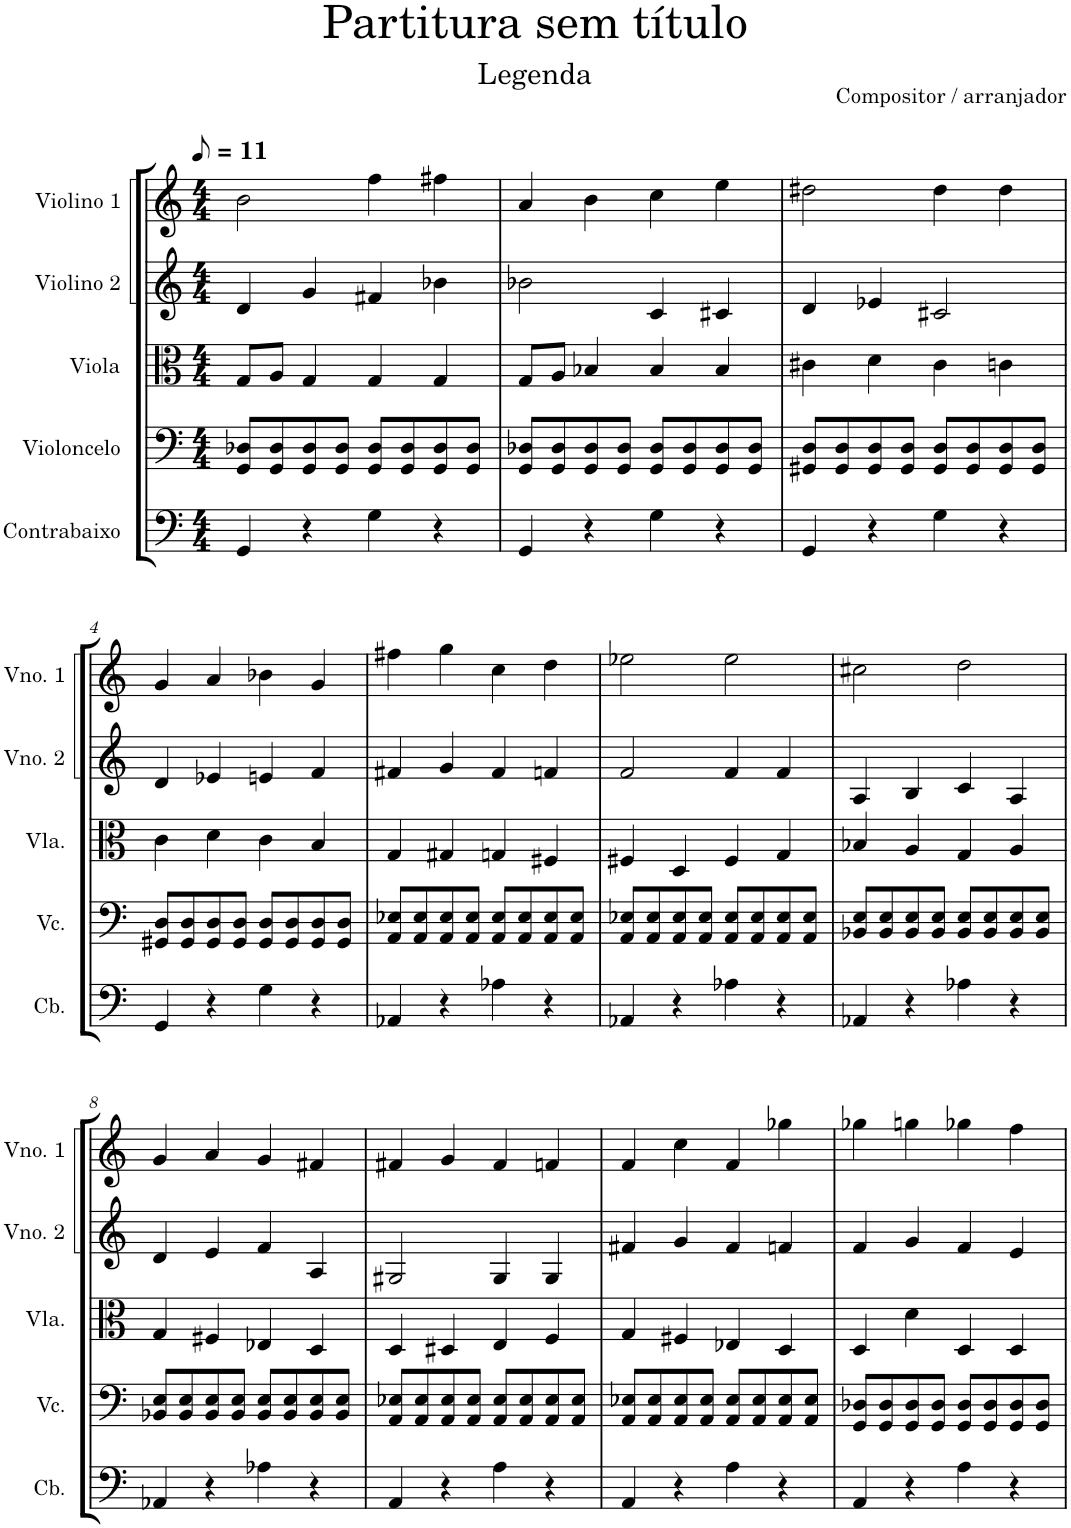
**kern	**kern	**kern	**kern	**kern
*part5	*part4	*part3	*part2	*part1
*staff5	*staff4	*staff3	*staff2	*staff1
*I"Contrabaixo	*I"Violoncelo	*I"Viola	*I"Violino 2	*I"Violino 1
*I'Cb.	*I'Vc.	*I'Vla.	*I'Vno. 2	*I'Vno. 1
*clefF4	*clefF4	*clefC3	*clefG2	*clefG2
*Trd7c12	*	*	*	*
*k[]	*k[]	*k[]	*k[]	*k[]
*M4/4	*M4/4	*M4/4	*M4/4	*M4/4
*MM6	*MM6	*MM6	*MM6	*MM6
=1	=1	=1	=1	=1
4GG/	8GG/ 8D-X/L	8G/L	4d/	2b\
.	8GG/ 8D-/	8A/J	.	.
4r	8GG/ 8D-/	4G/	4g/	.
.	8GG/ 8D-/J	.	.	.
4G\	8GG/ 8D-/L	4G/	4f#X/	4ff\
.	8GG/ 8D-/	.	.	.
4r	8GG/ 8D-/	4G/	4b-X\	4ff#X\
.	8GG/ 8D-/J	.	.	.
=2	=2	=2	=2	=2
4GG/	8GG/ 8D-X/L	8G/L	2b-X\	4a/
.	8GG/ 8D-/	8A/J	.	.
4r	8GG/ 8D-/	4B-X/	.	4b\
.	8GG/ 8D-/J	.	.	.
4G\	8GG/ 8D-/L	4B-/	4c/	4cc\
.	8GG/ 8D-/	.	.	.
4r	8GG/ 8D-/	4B-/	4c#X/	4ee\
.	8GG/ 8D-/J	.	.	.
=3	=3	=3	=3	=3
4GG/	8GG#X/ 8D/L	4c#X\	4d/	2dd#X\
.	8GG#/ 8D/	.	.	.
4r	8GG#/ 8D/	4d\	4e-X/	.
.	8GG#/ 8D/J	.	.	.
4G\	8GG#/ 8D/L	4c#\	2c#X/	4dd#\
.	8GG#/ 8D/	.	.	.
4r	8GG#/ 8D/	4cn\	.	4dd#\
.	8GG#/ 8D/J	.	.	.
!!LO:LB:g=z
=4	=4	=4	=4	=4
4GG/	8GG#X/ 8D/L	4c\	4d/	4g/
.	8GG#/ 8D/	.	.	.
4r	8GG#/ 8D/	4d\	4e-X/	4a/
.	8GG#/ 8D/J	.	.	.
4G\	8GG#/ 8D/L	4c\	4en/	4b-X\
.	8GG#/ 8D/	.	.	.
4r	8GG#/ 8D/	4B/	4f/	4g/
.	8GG#/ 8D/J	.	.	.
=5	=5	=5	=5	=5
4AA-X/	8AA/ 8E-X/L	4G/	4f#X/	4ff#X\
.	8AA/ 8E-/	.	.	.
4r	8AA/ 8E-/	4G#X/	4g/	4gg\
.	8AA/ 8E-/J	.	.	.
4A-X\	8AA/ 8E-/L	4Gn/	4f#/	4cc\
.	8AA/ 8E-/	.	.	.
4r	8AA/ 8E-/	4F#X/	4fn/	4dd\
.	8AA/ 8E-/J	.	.	.
=6	=6	=6	=6	=6
4AA-X/	8AA/ 8E-X/L	4F#X/	2f/	2ee-X\
.	8AA/ 8E-/	.	.	.
4r	8AA/ 8E-/	4D/	.	.
.	8AA/ 8E-/J	.	.	.
4A-X\	8AA/ 8E-/L	4F#/	4f/	2ee-\
.	8AA/ 8E-/	.	.	.
4r	8AA/ 8E-/	4G/	4f/	.
.	8AA/ 8E-/J	.	.	.
=7	=7	=7	=7	=7
4AA-X/	8BB-X/ 8E/L	4B-X/	4A/	2cc#X\
.	8BB-/ 8E/	.	.	.
4r	8BB-/ 8E/	4A/	4B/	.
.	8BB-/ 8E/J	.	.	.
4A-X\	8BB-/ 8E/L	4G/	4c/	2dd\
.	8BB-/ 8E/	.	.	.
4r	8BB-/ 8E/	4A/	4A/	.
.	8BB-/ 8E/J	.	.	.
!!LO:LB:g=z
=8	=8	=8	=8	=8
4AA-X/	8BB-X/ 8E/L	4G/	4d/	4g/
.	8BB-/ 8E/	.	.	.
4r	8BB-/ 8E/	4F#X/	4e/	4a/
.	8BB-/ 8E/J	.	.	.
4A-X\	8BB-/ 8E/L	4E-X/	4f/	4g/
.	8BB-/ 8E/	.	.	.
4r	8BB-/ 8E/	4D/	4A/	4f#X/
.	8BB-/ 8E/J	.	.	.
=9	=9	=9	=9	=9
4AA/	8AA/ 8E-X/L	4D/	2G#X/	4f#X/
.	8AA/ 8E-/	.	.	.
4r	8AA/ 8E-/	4D#X/	.	4g/
.	8AA/ 8E-/J	.	.	.
4A\	8AA/ 8E-/L	4E/	4G#/	4f#/
.	8AA/ 8E-/	.	.	.
4r	8AA/ 8E-/	4F/	4G#/	4fn/
.	8AA/ 8E-/J	.	.	.
=10	=10	=10	=10	=10
4AA/	8AA/ 8E-X/L	4G/	4f#X/	4f/
.	8AA/ 8E-/	.	.	.
4r	8AA/ 8E-/	4F#X/	4g/	4cc\
.	8AA/ 8E-/J	.	.	.
4A\	8AA/ 8E-/L	4E-X/	4f#/	4f/
.	8AA/ 8E-/	.	.	.
4r	8AA/ 8E-/	4D/	4fn/	4gg-X\
.	8AA/ 8E-/J	.	.	.
=11	=11	=11	=11	=11
4AA/	8GG/ 8D-X/L	4D/	4f/	4gg-X\
.	8GG/ 8D-/	.	.	.
4r	8GG/ 8D-/	4d\	4g/	4ggn\
.	8GG/ 8D-/J	.	.	.
4A\	8GG/ 8D-/L	4D/	4f/	4gg-X\
.	8GG/ 8D-/	.	.	.
4r	8GG/ 8D-/	4D/	4e/	4ff\
.	8GG/ 8D-/J	.	.	.
=	=	=	=	=
*-	*-	*-	*-	*-
